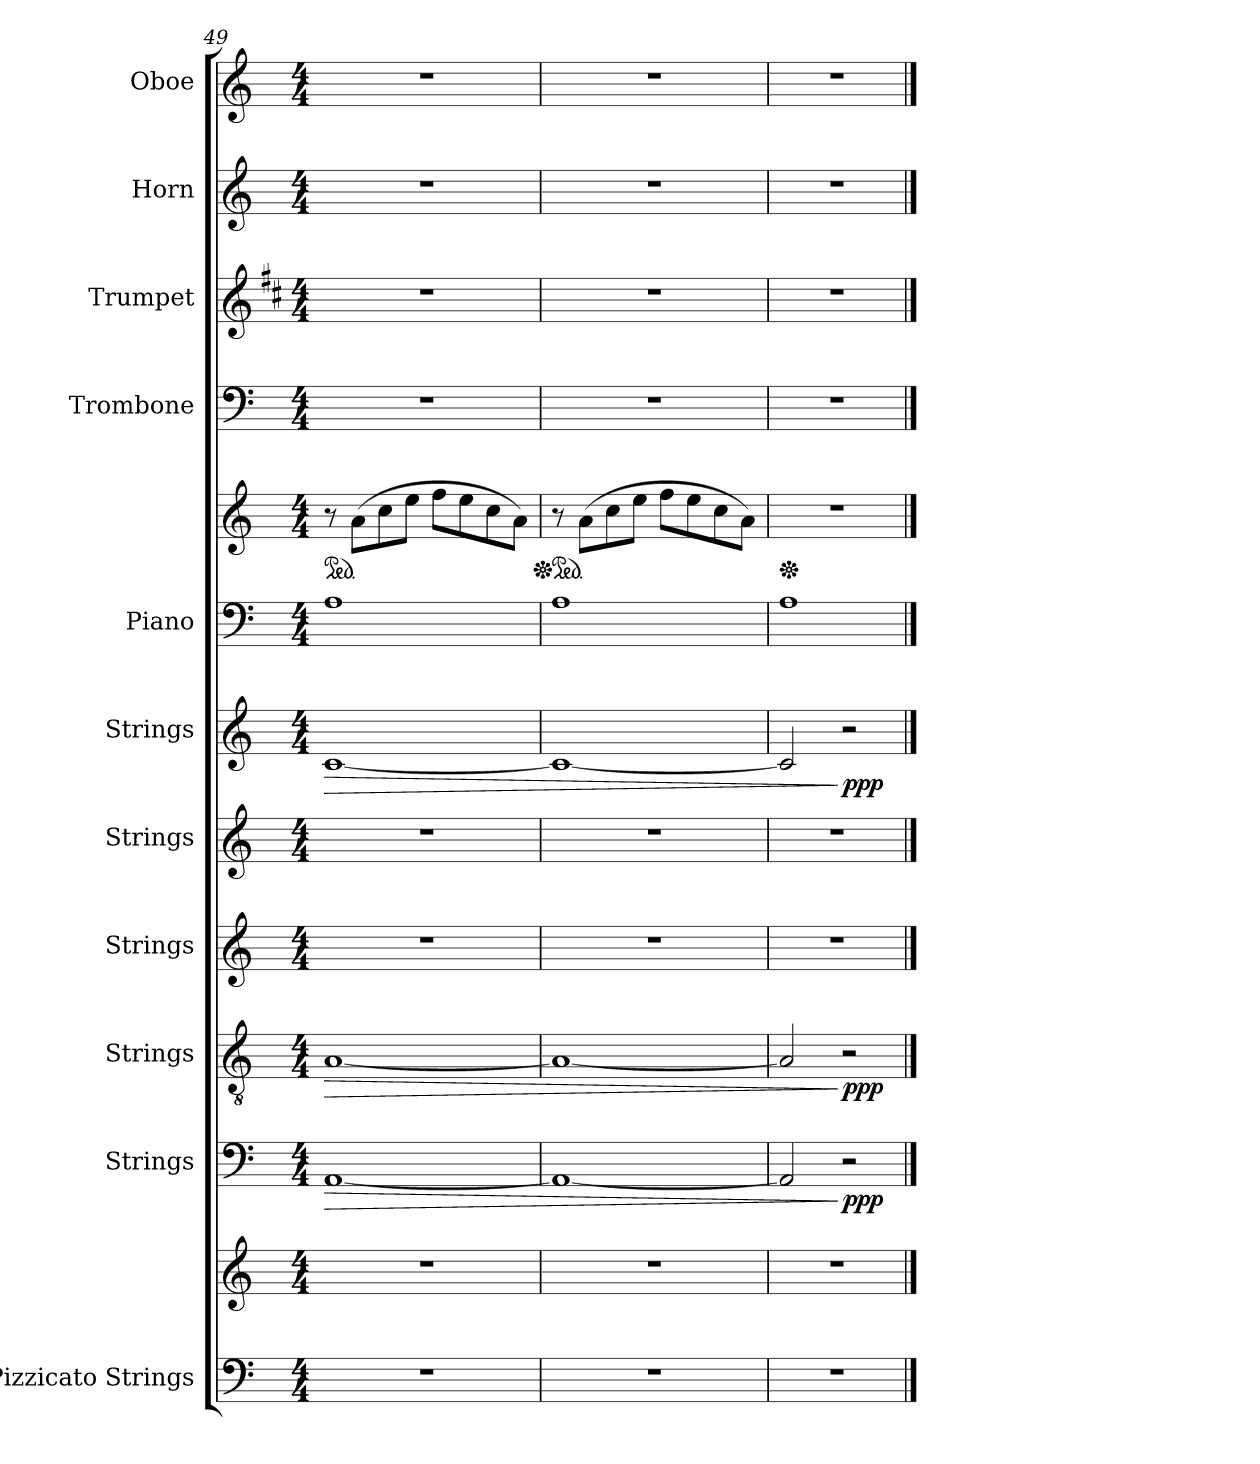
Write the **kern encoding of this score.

**kern	**kern	**kern	**dynam	**kern	**dynam	**kern	**kern	**kern	**dynam	**kern	**kern	**kern	**kern	**kern	**kern
*part11	*part11	*part10	*part10	*part9	*part9	*part8	*part7	*part6	*part6	*part5	*part5	*part4	*part3	*part2	*part1
*staff13	*staff12	*staff11	*staff11	*staff10	*staff10	*staff9	*staff8	*staff7	*staff7	*staff6	*staff5	*staff4	*staff3	*staff2	*staff1
*I"Pizzicato Strings	*	*I"Strings	*	*I"Strings	*	*I"Strings	*I"Strings	*I"Strings	*	*I"Piano	*	*I"Trombone	*I"Trumpet	*I"Horn	*I"Oboe
*I'Pizz. Str.	*	*I'St.	*	*I'St.	*	*I'St.	*I'St.	*I'St.	*	*I'Pno.	*	*I'Tbn.	*I'Tpt.	*I'Hn.	*I'Ob.
!!LO:PB:g=z
*clefF4	*clefG2	*clefF4	*	*clefGv2	*	*clefG2	*clefG2	*clefG2	*	*clefF4	*clefG2	*clefF4	*clefG2	*clefG2	*clefG2
*	*	*	*	*	*	*	*	*	*	*	*	*	*ITrd1c2	*ITrd7c12	*
*k[]	*k[]	*k[]	*	*k[]	*	*k[]	*k[]	*k[]	*	*k[]	*k[]	*k[]	*k[]	*k[]	*k[]
*M4/4	*M4/4	*M4/4	*	*M4/4	*	*M4/4	*M4/4	*M4/4	*	*M4/4	*M4/4	*M4/4	*M4/4	*M4/4	*M4/4
=49	=49	=49	=49	=49	=49	=49	=49	=49	=49	=49	=49	=49	=49	=49	=49
!	!	!	!LO:HP:b	!	!LO:HP:b	!	!	!	!LO:HP:b	!	!	!	!	!	!
*	*	*	*	*	*	*	*	*	*	*	*ped	*	*	*	*
1r	1r	[1AA	>	[1A	>	1r	1r	[1c	>	1A	8r	1r	1r	1r	1r
.	.	.	.	.	.	.	.	.	.	.	(>8a\L	.	.	.	.
.	.	.	.	.	.	.	.	.	.	.	8cc\	.	.	.	.
.	.	.	.	.	.	.	.	.	.	.	8ee\J	.	.	.	.
.	.	.	.	.	.	.	.	.	.	.	8ff\L	.	.	.	.
.	.	.	.	.	.	.	.	.	.	.	8ee\	.	.	.	.
.	.	.	.	.	.	.	.	.	.	.	8cc\	.	.	.	.
.	.	.	.	.	.	.	.	.	.	.	8a\J)	.	.	.	.
=50	=50	=50	=50	=50	=50	=50	=50	=50	=50	=50	=50	=50	=50	=50	=50
*	*	*	*	*	*	*	*	*	*	*	*Xped	*	*	*	*
*	*	*	*	*	*	*	*	*	*	*	*ped	*	*	*	*
1r	1r	1AA_	.	1A_	.	1r	1r	1c_	.	1A	8r	1r	1r	1r	1r
.	.	.	.	.	.	.	.	.	.	.	(>8a\L	.	.	.	.
.	.	.	.	.	.	.	.	.	.	.	8cc\	.	.	.	.
.	.	.	.	.	.	.	.	.	.	.	8ee\J	.	.	.	.
.	.	.	.	.	.	.	.	.	.	.	8ff\L	.	.	.	.
.	.	.	.	.	.	.	.	.	.	.	8ee\	.	.	.	.
.	.	.	.	.	.	.	.	.	.	.	8cc\	.	.	.	.
.	.	.	.	.	.	.	.	.	.	.	8a\J)	.	.	.	.
=51	=51	=51	=51	=51	=51	=51	=51	=51	=51	=51	=51	=51	=51	=51	=51
*	*	*	*	*	*	*	*	*	*	*	*Xped	*	*	*	*
1r	1r	2AA/]	.	2A/]	.	1r	1r	2c/]	.	1A	1r	1r	1r	1r	1r
!	!	!	!LO:DY:n=1:b	!	!LO:DY:n=1:b	!	!	!	!LO:DY:n=1:b	!	!	!	!	!	!
.	.	2r	] ppp	2r	] ppp	.	.	2r	] ppp	.	.	.	.	.	.
==	==	==	==	==	==	==	==	==	==	==	==	==	==	==	==
*-	*-	*-	*-	*-	*-	*-	*-	*-	*-	*-	*-	*-	*-	*-	*-
